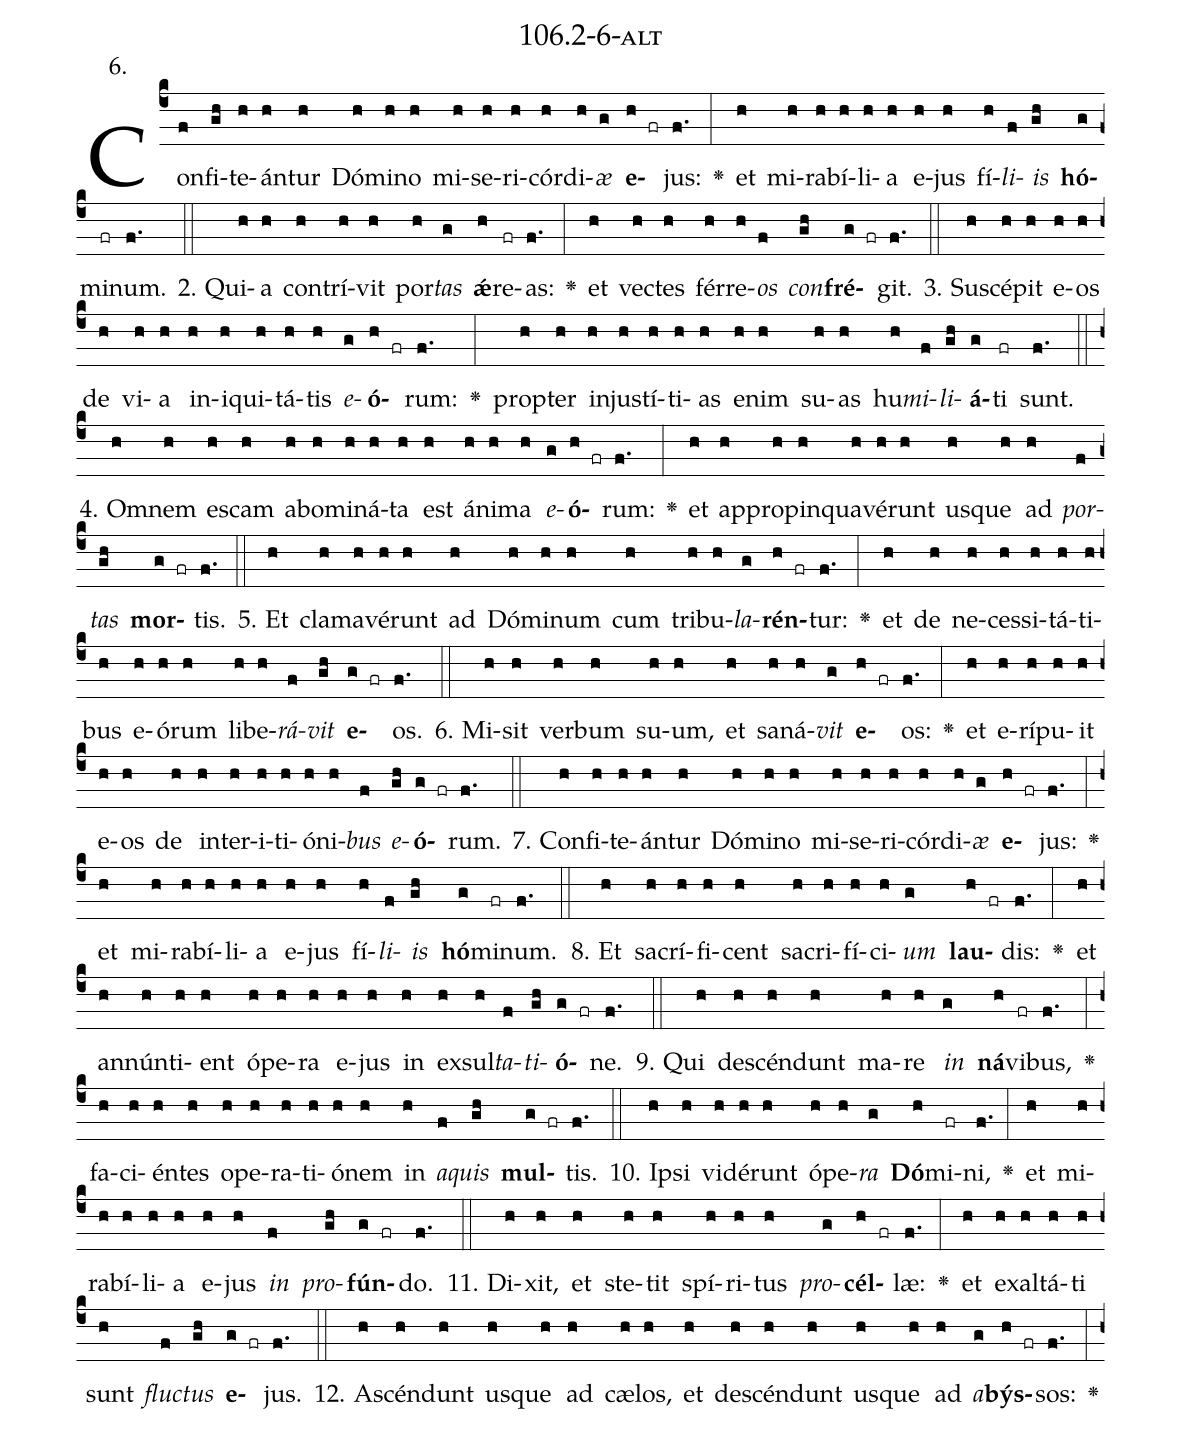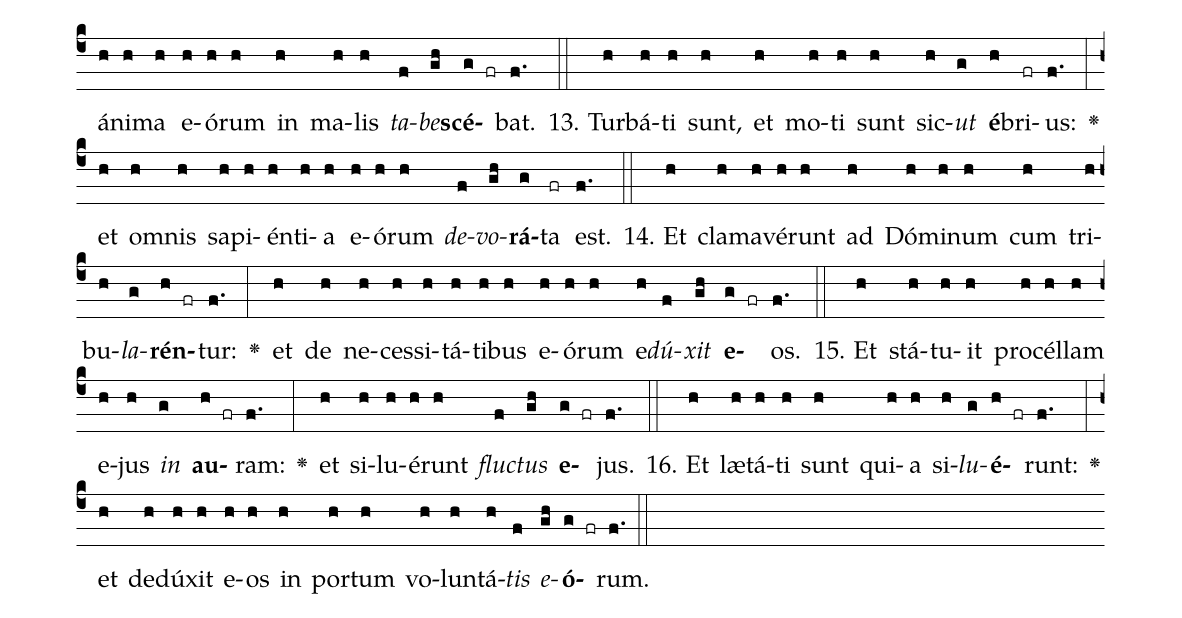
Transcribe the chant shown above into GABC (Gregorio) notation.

name: 106.2-6-alt;
annotation: 6.;
%%
(c4)Con(f)fi(gh)te(h)án(h)tur(h) Dó(h)mi(h)no(h) mi(h)se(h)ri(h)cór(h)di(h)<i>æ</i>(g) <b>e</b>(h fr)jus:(f.) <v>\greheightstar</v>(:) et(h) mi(h)ra(h)bí(h)li(h)a(h) e(h)jus(h) fí(h)<i>li</i>(f)<i>is</i>(gh) <b>hó</b>(g)mi(fr)num.(f.) (::)
2. Qui(h)a(h) con(h)trí(h)vit(h) por(h)<i>tas</i>(g) <b>ǽ</b>(h)re(fr)as:(f.) <v>\greheightstar</v>(:) et(h) vec(h)tes(h) fér(h)re(h)<i>os</i>(f) <i>con</i>(gh)<b>fré</b>(g fr)git.(f.) (::)
3. Su(h)scé(h)pit(h) e(h)os(h) de(h) vi(h)a(h) in(h)i(h)qui(h)tá(h)tis(h) <i>e</i>(g)<b>ó</b>(h fr)rum:(f.) <v>\greheightstar</v>(:) prop(h)ter(h) in(h)jus(h)tí(h)ti(h)as(h) e(h)nim(h) su(h)as(h) hu(h)<i>mi</i>(f)<i>li</i>(gh)<b>á</b>(g)ti(fr) sunt.(f.) (::)
4. Om(h)nem(h) es(h)cam(h) ab(h)o(h)mi(h)ná(h)ta(h) est(h) á(h)ni(h)ma(h) <i>e</i>(g)<b>ó</b>(h fr)rum:(f.) <v>\greheightstar</v>(:) et(h) ap(h)pro(h)pin(h)qua(h)vé(h)runt(h) us(h)que(h) ad(h) <i>por</i>(f)<i>tas</i>(gh) <b>mor</b>(g fr)tis.(f.) (::)
5. Et(h) cla(h)ma(h)vé(h)runt(h) ad(h) Dó(h)mi(h)num(h) cum(h) tri(h)bu(h)<i>la</i>(g)<b>rén</b>(h fr)tur:(f.) <v>\greheightstar</v>(:) et(h) de(h) ne(h)ces(h)si(h)tá(h)ti(h)bus(h) e(h)ó(h)rum(h) li(h)be(h)<i>rá</i>(f)<i>vit</i>(gh) <b>e</b>(g fr)os.(f.) (::)
6. Mi(h)sit(h) ver(h)bum(h) su(h)um,(h) et(h) sa(h)ná(h)<i>vit</i>(g) <b>e</b>(h fr)os:(f.) <v>\greheightstar</v>(:) et(h) e(h)rí(h)pu(h)it(h) e(h)os(h) de(h) in(h)ter(h)i(h)ti(h)ó(h)ni(h)<i>bus</i>(f) <i>e</i>(gh)<b>ó</b>(g fr)rum.(f.) (::)
7. Con(h)fi(h)te(h)án(h)tur(h) Dó(h)mi(h)no(h) mi(h)se(h)ri(h)cór(h)di(h)<i>æ</i>(g) <b>e</b>(h fr)jus:(f.) <v>\greheightstar</v>(:) et(h) mi(h)ra(h)bí(h)li(h)a(h) e(h)jus(h) fí(h)<i>li</i>(f)<i>is</i>(gh) <b>hó</b>(g)mi(fr)num.(f.) (::)
8. Et(h) sa(h)crí(h)fi(h)cent(h) sa(h)cri(h)fí(h)ci(h)<i>um</i>(g) <b>lau</b>(h fr)dis:(f.) <v>\greheightstar</v>(:) et(h) an(h)nún(h)ti(h)ent(h) ó(h)pe(h)ra(h) e(h)jus(h) in(h) ex(h)sul(h)<i>ta</i>(f)<i>ti</i>(gh)<b>ó</b>(g fr)ne.(f.) (::)
9. Qui(h) de(h)scén(h)dunt(h) ma(h)re(h) <i>in</i>(g) <b>ná</b>(h)vi(fr)bus,(f.) <v>\greheightstar</v>(:) fa(h)ci(h)én(h)tes(h) o(h)pe(h)ra(h)ti(h)ó(h)nem(h) in(h) <i>a</i>(f)<i>quis</i>(gh) <b>mul</b>(g fr)tis.(f.) (::)
10. Ip(h)si(h) vi(h)dé(h)runt(h) ó(h)pe(h)<i>ra</i>(g) <b>Dó</b>(h)mi(fr)ni,(f.) <v>\greheightstar</v>(:) et(h) mi(h)ra(h)bí(h)li(h)a(h) e(h)jus(h) <i>in</i>(f) <i>pro</i>(gh)<b>fún</b>(g fr)do.(f.) (::)
11. Di(h)xit,(h) et(h) ste(h)tit(h) spí(h)ri(h)tus(h) <i>pro</i>(g)<b>cél</b>(h fr)læ:(f.) <v>\greheightstar</v>(:) et(h) ex(h)al(h)tá(h)ti(h) sunt(h) <i>fluc</i>(f)<i>tus</i>(gh) <b>e</b>(g fr)jus.(f.) (::)
12. A(h)scén(h)dunt(h) us(h)que(h) ad(h) cæ(h)los,(h) et(h) de(h)scén(h)dunt(h) us(h)que(h) ad(h) <i>a</i>(g)<b>býs</b>(h fr)sos:(f.) <v>\greheightstar</v>(:) á(h)ni(h)ma(h) e(h)ó(h)rum(h) in(h) ma(h)lis(h) <i>ta</i>(f)<i>be</i>(gh)<b>scé</b>(g fr)bat.(f.) (::)
13. Tur(h)bá(h)ti(h) sunt,(h) et(h) mo(h)ti(h) sunt(h) sic(h)<i>ut</i>(g) <b>é</b>(h)bri(fr)us:(f.) <v>\greheightstar</v>(:) et(h) om(h)nis(h) sa(h)pi(h)én(h)ti(h)a(h) e(h)ó(h)rum(h) <i>de</i>(f)<i>vo</i>(gh)<b>rá</b>(g)ta(fr) est.(f.) (::)
14. Et(h) cla(h)ma(h)vé(h)runt(h) ad(h) Dó(h)mi(h)num(h) cum(h) tri(h)bu(h)<i>la</i>(g)<b>rén</b>(h fr)tur:(f.) <v>\greheightstar</v>(:) et(h) de(h) ne(h)ces(h)si(h)tá(h)ti(h)bus(h) e(h)ó(h)rum(h) e(h)<i>dú</i>(f)<i>xit</i>(gh) <b>e</b>(g fr)os.(f.) (::)
15. Et(h) stá(h)tu(h)it(h) pro(h)cél(h)lam(h) e(h)jus(h) <i>in</i>(g) <b>au</b>(h fr)ram:(f.) <v>\greheightstar</v>(:) et(h) si(h)lu(h)é(h)runt(h) <i>fluc</i>(f)<i>tus</i>(gh) <b>e</b>(g fr)jus.(f.) (::)
16. Et(h) læ(h)tá(h)ti(h) sunt(h) qui(h)a(h) si(h)<i>lu</i>(g)<b>é</b>(h fr)runt:(f.) <v>\greheightstar</v>(:) et(h) de(h)dú(h)xit(h) e(h)os(h) in(h) por(h)tum(h) vo(h)lun(h)tá(h)<i>tis</i>(f) <i>e</i>(gh)<b>ó</b>(g fr)rum.(f.) (::)
